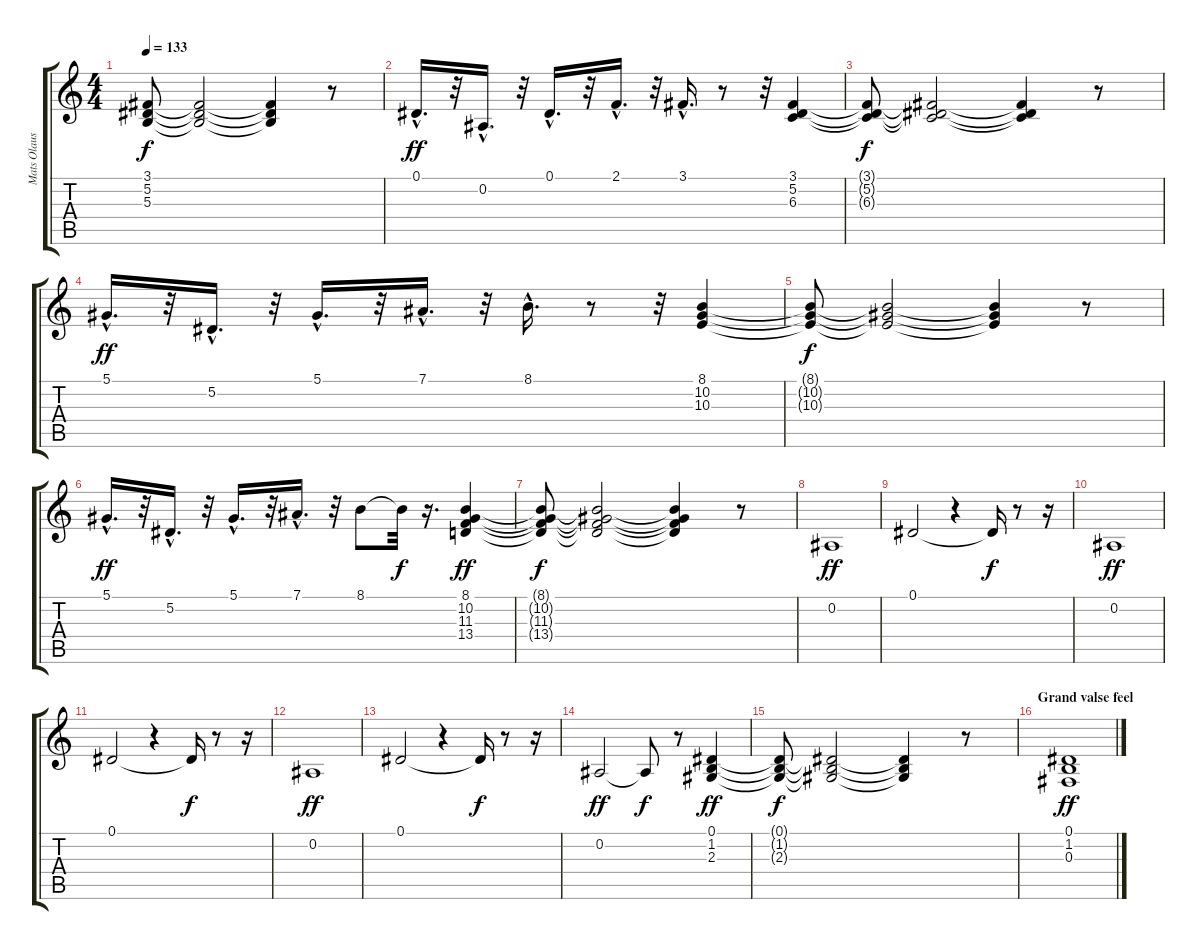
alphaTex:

\track ("Mats Olausson" "Mats Olaus") {instrument rockorgan}
\staff {score tabs}
\tuning (Eb4 Bb3 Gb3 Db3 Ab2 Eb2) {hide}
\ts (4 4)
\tempo 133
\clef g2
\ks c
(3.1{t} 5.2{t} 5.3{t}).8{dy f} (3.1{t} 5.2{t} 5.3{t}).2 (3.1{t} 5.2{t} 5.3{t}).4 r.8 |
0.1{hac}.16{d dy ff} r.32 0.2{hac}.16{d} r.32 0.1{hac}.16{d} r.32 2.1{hac}.16{d} r.32 3.1{hac}.16{d} r.8 r.32 (3.1 5.2 6.3).4 |
(3.1{t} 5.2{t} 6.3{t}).8{dy f} (3.1{t} 5.2{t} 6.3{t}).2 (3.1{t} 5.2{t} 6.3{t}).4 r.8 |
5.1{hac}.16{d dy ff} r.32 5.2{hac}.16{d} r.32 5.1{hac}.16{d} r.32 7.1{hac}.16{d} r.32 8.1{hac}.16{d} r.8 r.32 (8.1 10.2 10.3).4 |
(8.1{t} 10.2{t} 10.3{t}).8{dy f} (8.1{t} 10.2{t} 10.3{t}).2 (8.1{t} 10.2{t} 10.3{t}).4 r.8 |
5.1{hac}.16{d dy ff} r.32 5.2{hac}.16{d} r.32 5.1{hac}.16{d} r.32 7.1{hac}.16{d} r.32 8.1.8 8.1{t}.32{dy f} r.16{d} (8.1 10.2 11.3 13.4).4{dy ff} |
(8.1{t} 10.2{t} 11.3{t} 13.4{t}).8{dy f} (8.1{t} 10.2{t} 11.3{t} 13.4{t}).2 (8.1{t} 10.2{t} 11.3{t} 13.4{t}).4 r.8 |
0.2.1{dy ff} |
0.1.2 r.4 0.1{t}.16{dy f} r.8 r.16 |
0.2.1{dy ff} |
0.1.2 r.4 0.1{t}.16{dy f} r.8 r.16 |
0.2.1{dy ff} |
0.1.2 r.4 0.1{t}.16{dy f} r.8 r.16 |
0.2.2{dy ff} 0.2{t}.8{dy f} r.8 (0.1 1.2 2.3).4{dy ff} |
(0.1{t} 1.2{t} 2.3{t}).8{dy f} (0.1{t} 1.2{t} 2.3{t}).2 (0.1{t} 1.2{t} 2.3{t}).4 r.8 |
\section ("" "Grand valse feel")
(0.1 1.2 0.3).1{dy ff}
